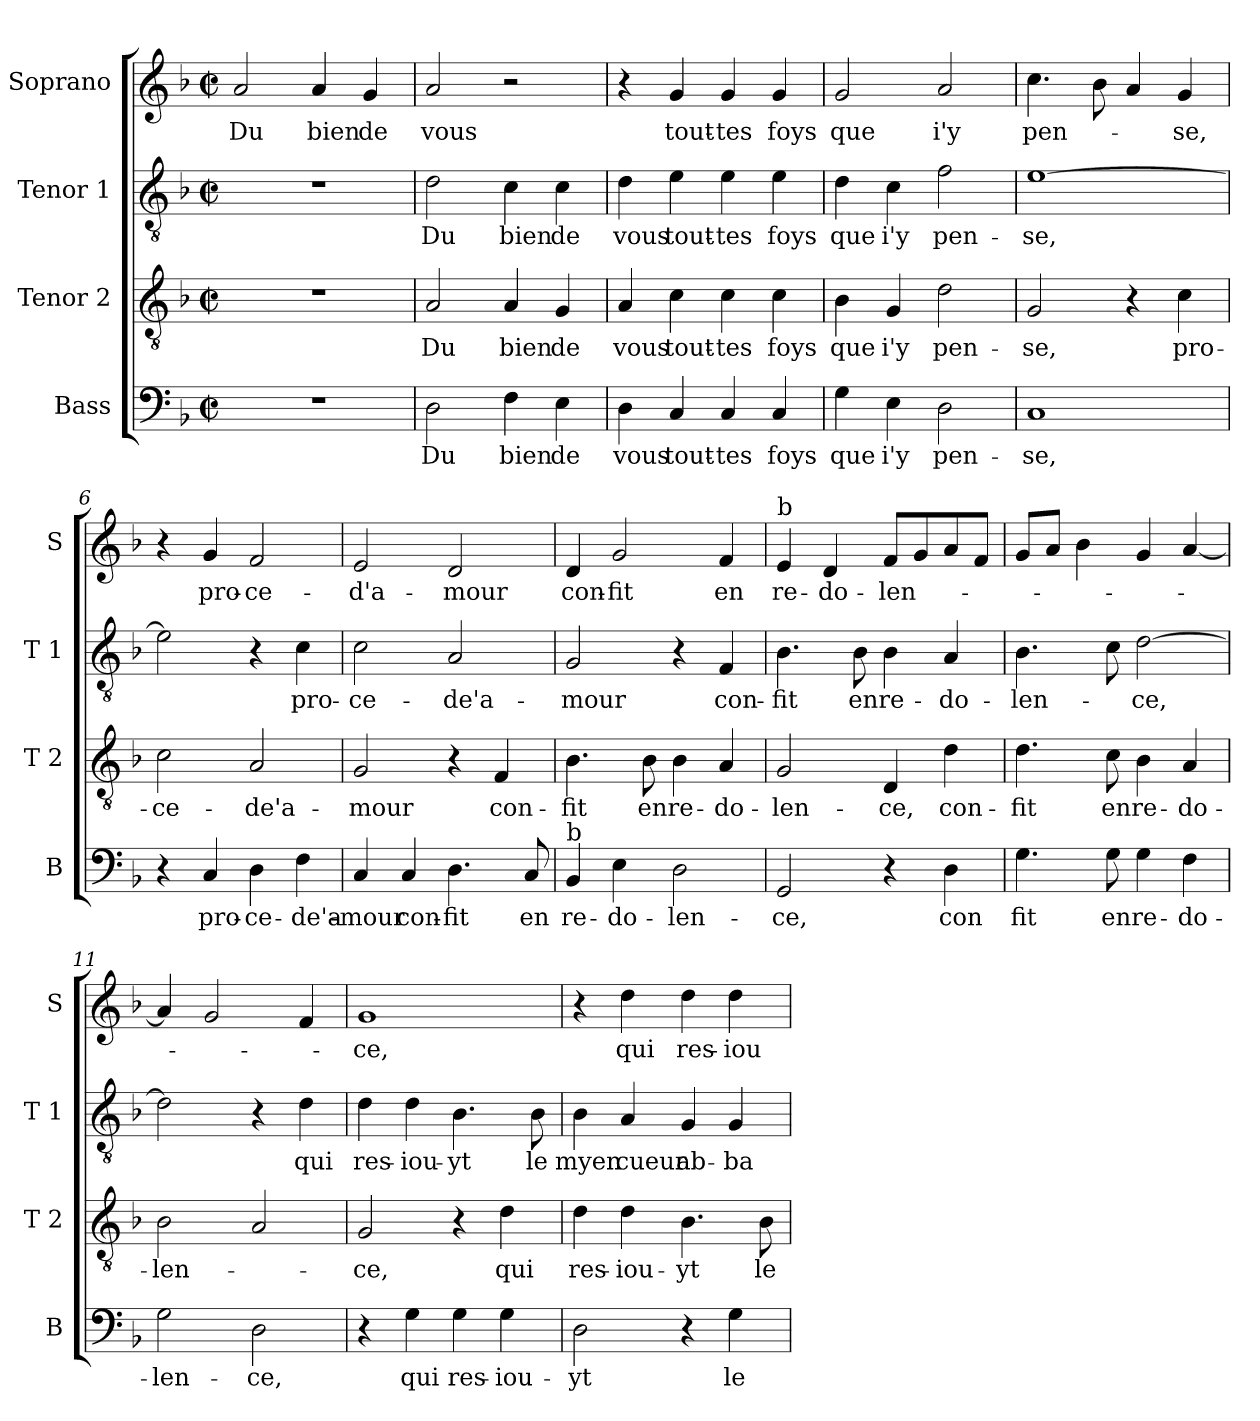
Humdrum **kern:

**kern	**text	**kern	**text	**kern	**text	**kern	**text
*part4	*part4	*part3	*part3	*part2	*part2	*part1	*part1
*staff4	*staff4	*staff3	*staff3	*staff2	*staff2	*staff1	*staff1
*I"Bass	*	*I"Tenor 2	*	*I"Tenor 1	*	*I"Soprano	*
*I'B	*	*I'T 2	*	*I'T 1	*	*I'S	*
*clefF4	*	*clefGv2	*	*clefGv2	*	*clefG2	*
*k[b-]	*	*k[b-]	*	*k[b-]	*	*k[b-]	*
*F:	*	*F:	*	*F:	*	*F:	*
*M2/2	*	*M2/2	*	*M2/2	*	*M2/2	*
*met(c|)	*	*met(c|)	*	*met(c|)	*	*met(c|)	*
=1	=1	=1	=1	=1	=1	=1	=1
!	!	!	!	!	!	!	!LO:LY:b
1r	.	1r	.	1r	.	2a/	Du
!	!	!	!	!	!	!	!LO:LY:b
.	.	.	.	.	.	4a/	bien
!	!	!	!	!	!	!	!LO:LY:b
.	.	.	.	.	.	4g/	de
=2	=2	=2	=2	=2	=2	=2	=2
!	!LO:LY:b	!	!LO:LY:b	!	!LO:LY:b	!	!LO:LY:b
2D\	Du	2A/	Du	2d\	Du	2a/	vous
!	!LO:LY:b	!	!LO:LY:b	!	!LO:LY:b	!	!
4F\	bien	4A/	bien	4c\	bien	2r	.
!	!LO:LY:b	!	!LO:LY:b	!	!LO:LY:b	!	!
4E\	de	4G/	de	4c\	de	.	.
=3	=3	=3	=3	=3	=3	=3	=3
!	!LO:LY:b	!	!LO:LY:b	!	!LO:LY:b	!	!
4D\	vous	4A/	vous	4d\	vous	4r	.
!	!LO:LY:b	!	!LO:LY:b	!	!LO:LY:b	!	!LO:LY:b
4C/	tout-	4c\	tout-	4e\	tout-	4g/	tout-
!	!LO:LY:b	!	!LO:LY:b	!	!LO:LY:b	!	!LO:LY:b
4C/	-tes	4c\	-tes	4e\	-tes	4g/	-tes
!	!LO:LY:b	!	!LO:LY:b	!	!LO:LY:b	!	!LO:LY:b
4C/	foys	4c\	foys	4e\	foys	4g/	foys
=4	=4	=4	=4	=4	=4	=4	=4
!	!LO:LY:b	!	!LO:LY:b	!	!LO:LY:b	!	!LO:LY:b
4G\	que	4B-\	que	4d\	que	2g/	que
!	!LO:LY:b	!	!LO:LY:b	!	!LO:LY:b	!	!
4E\	i'y	4G/	i'y	4c\	i'y	.	.
!	!LO:LY:b	!	!LO:LY:b	!	!LO:LY:b	!	!LO:LY:b
2D\	pen-	2d\	pen-	2f\	pen-	2a/	i'y
=5	=5	=5	=5	=5	=5	=5	=5
!	!LO:LY:b	!	!LO:LY:b	!	!LO:LY:b	!	!LO:LY:b
1C	-se,	2G/	-se,	[1e	-se,	4.cc\	pen-
.	.	.	.	.	.	8b-\	.
.	.	4r	.	.	.	4a/	.
!	!	!	!LO:LY:b	!	!	!	!LO:LY:b
.	.	4c\	pro-	.	.	4g/	-se,
!!LO:LB:g=z
=6	=6	=6	=6	=6	=6	=6	=6
!	!	!	!LO:LY:b	!	!	!	!
4r	.	2c\	-ce-	2e\]	.	4r	.
!	!LO:LY:b	!	!	!	!	!	!LO:LY:b
4C/	pro-	.	.	.	.	4g/	pro-
!	!LO:LY:b	!	!LO:LY:b	!	!	!	!LO:LY:b
4D\	-ce-	2A/	-de'a-	4r	.	2f/	-ce-
!	!LO:LY:b	!	!	!	!LO:LY:b	!	!
4F\	-de'a-	.	.	4c\	pro-	.	.
=7	=7	=7	=7	=7	=7	=7	=7
!	!LO:LY:b	!	!LO:LY:b	!	!LO:LY:b	!	!LO:LY:b
4C/	-mour	2G/	-mour	2c\	-ce-	2e/	-d'a-
!	!LO:LY:b	!	!	!	!	!	!
4C/	con-	.	.	.	.	.	.
!	!LO:LY:b	!	!	!	!LO:LY:b	!	!LO:LY:b
4.D\	-fit	4r	.	2A/	-de'a-	2d/	-mour
!	!	!	!LO:LY:b	!	!	!	!
.	.	4F/	con-	.	.	.	.
!	!LO:LY:b	!	!	!	!	!	!
8C/	en	.	.	.	.	.	.
=8	=8	=8	=8	=8	=8	=8	=8
!LO:TX:a:t=b	!	!	!	!	!	!	!
!	!LO:LY:b	!	!LO:LY:b	!	!LO:LY:b	!	!LO:LY:b
4BB-/	re-	4.B-\	-fit	2G/	-mour	4d/	con-
!	!LO:LY:b	!	!	!	!	!	!LO:LY:b
4E\	-do-	.	.	.	.	2g/	-fit
!	!	!	!LO:LY:b	!	!	!	!
.	.	8B-\	en	.	.	.	.
!	!LO:LY:b	!	!LO:LY:b	!	!	!	!
2D\	-len-	4B-\	re-	4r	.	.	.
!	!	!	!LO:LY:b	!	!LO:LY:b	!	!LO:LY:b
.	.	4A/	-do-	4F/	con-	4f/	en
=9	=9	=9	=9	=9	=9	=9	=9
!	!	!	!	!	!	!LO:TX:a:t=b	!
!	!LO:LY:b	!	!LO:LY:b	!	!LO:LY:b	!	!LO:LY:b
2GG/	-ce,	2G/	-len-	4.B-\	-fit	4e/	re-
!	!	!	!	!	!	!	!LO:LY:b
.	.	.	.	.	.	4d/	-do-
!	!	!	!	!	!LO:LY:b	!	!
.	.	.	.	8B-\	en	.	.
!	!	!	!LO:LY:b	!	!LO:LY:b	!	!LO:LY:b
4r	.	4D/	-ce,	4B-\	re-	8f/L	-len-
.	.	.	.	.	.	8g/	.
!	!LO:LY:b	!	!LO:LY:b	!	!LO:LY:b	!	!
4D\	con	4d\	con-	4A/	-do-	8a/	.
.	.	.	.	.	.	8f/J	.
=10	=10	=10	=10	=10	=10	=10	=10
!	!LO:LY:b	!	!LO:LY:b	!	!LO:LY:b	!	!
4.G\	fit	4.d\	-fit	4.B-\	-len-	8g/L	.
.	.	.	.	.	.	8a/J	.
.	.	.	.	.	.	4b-\	.
!	!LO:LY:b	!	!LO:LY:b	!	!	!	!
8G\	en	8c\	en	8c\	.	.	.
!	!LO:LY:b	!	!LO:LY:b	!	!LO:LY:b	!	!
4G\	re-	4B-\	re-	[2d\	-ce,	4g/	.
!	!LO:LY:b	!	!LO:LY:b	!	!	!	!
4F\	-do-	4A/	-do-	.	.	[4a/	.
!!LO:PB:g=z
=11	=11	=11	=11	=11	=11	=11	=11
!	!LO:LY:b	!	!LO:LY:b	!	!	!	!
2G\	-len-	2B-\	-len-	2d\]	.	4a/]	.
.	.	.	.	.	.	2g/	.
!	!LO:LY:b	!	!	!	!	!	!
2D\	-ce,	2A/	.	4r	.	.	.
!	!	!	!	!	!LO:LY:b	!	!
.	.	.	.	4d\	qui	4f/	.
=12	=12	=12	=12	=12	=12	=12	=12
!	!	!	!LO:LY:b	!	!LO:LY:b	!	!LO:LY:b
4r	.	2G/	-ce,	4d\	res-	1g	-ce,
!	!LO:LY:b	!	!	!	!LO:LY:b	!	!
4G\	qui	.	.	4d\	-iou-	.	.
!	!LO:LY:b	!	!	!	!LO:LY:b	!	!
4G\	res-	4r	.	4.B-\	-yt	.	.
!	!LO:LY:b	!	!LO:LY:b	!	!	!	!
4G\	-iou-	4d\	qui	.	.	.	.
!	!	!	!	!	!LO:LY:b	!	!
.	.	.	.	8B-\	le	.	.
=13	=13	=13	=13	=13	=13	=13	=13
!	!LO:LY:b	!	!LO:LY:b	!	!LO:LY:b	!	!
2D\	-yt	4d\	res-	4B-\	myen	4r	.
!	!	!	!LO:LY:b	!	!LO:LY:b	!	!LO:LY:b
.	.	4d\	-iou-	4A/	cueur	4dd\	qui
!	!	!	!LO:LY:b	!	!LO:LY:b	!	!LO:LY:b
4r	.	4.B-\	-yt	4G/	ab-	4dd\	res-
!	!LO:LY:b	!	!	!	!LO:LY:b	!	!LO:LY:b
4G\	le	.	.	4G/	-ba-	4dd\	-iou-
!	!	!	!LO:LY:b	!	!	!	!
.	.	8B-\	le	.	.	.	.
=	=	=	=	=	=	=	=
*-	*-	*-	*-	*-	*-	*-	*-
